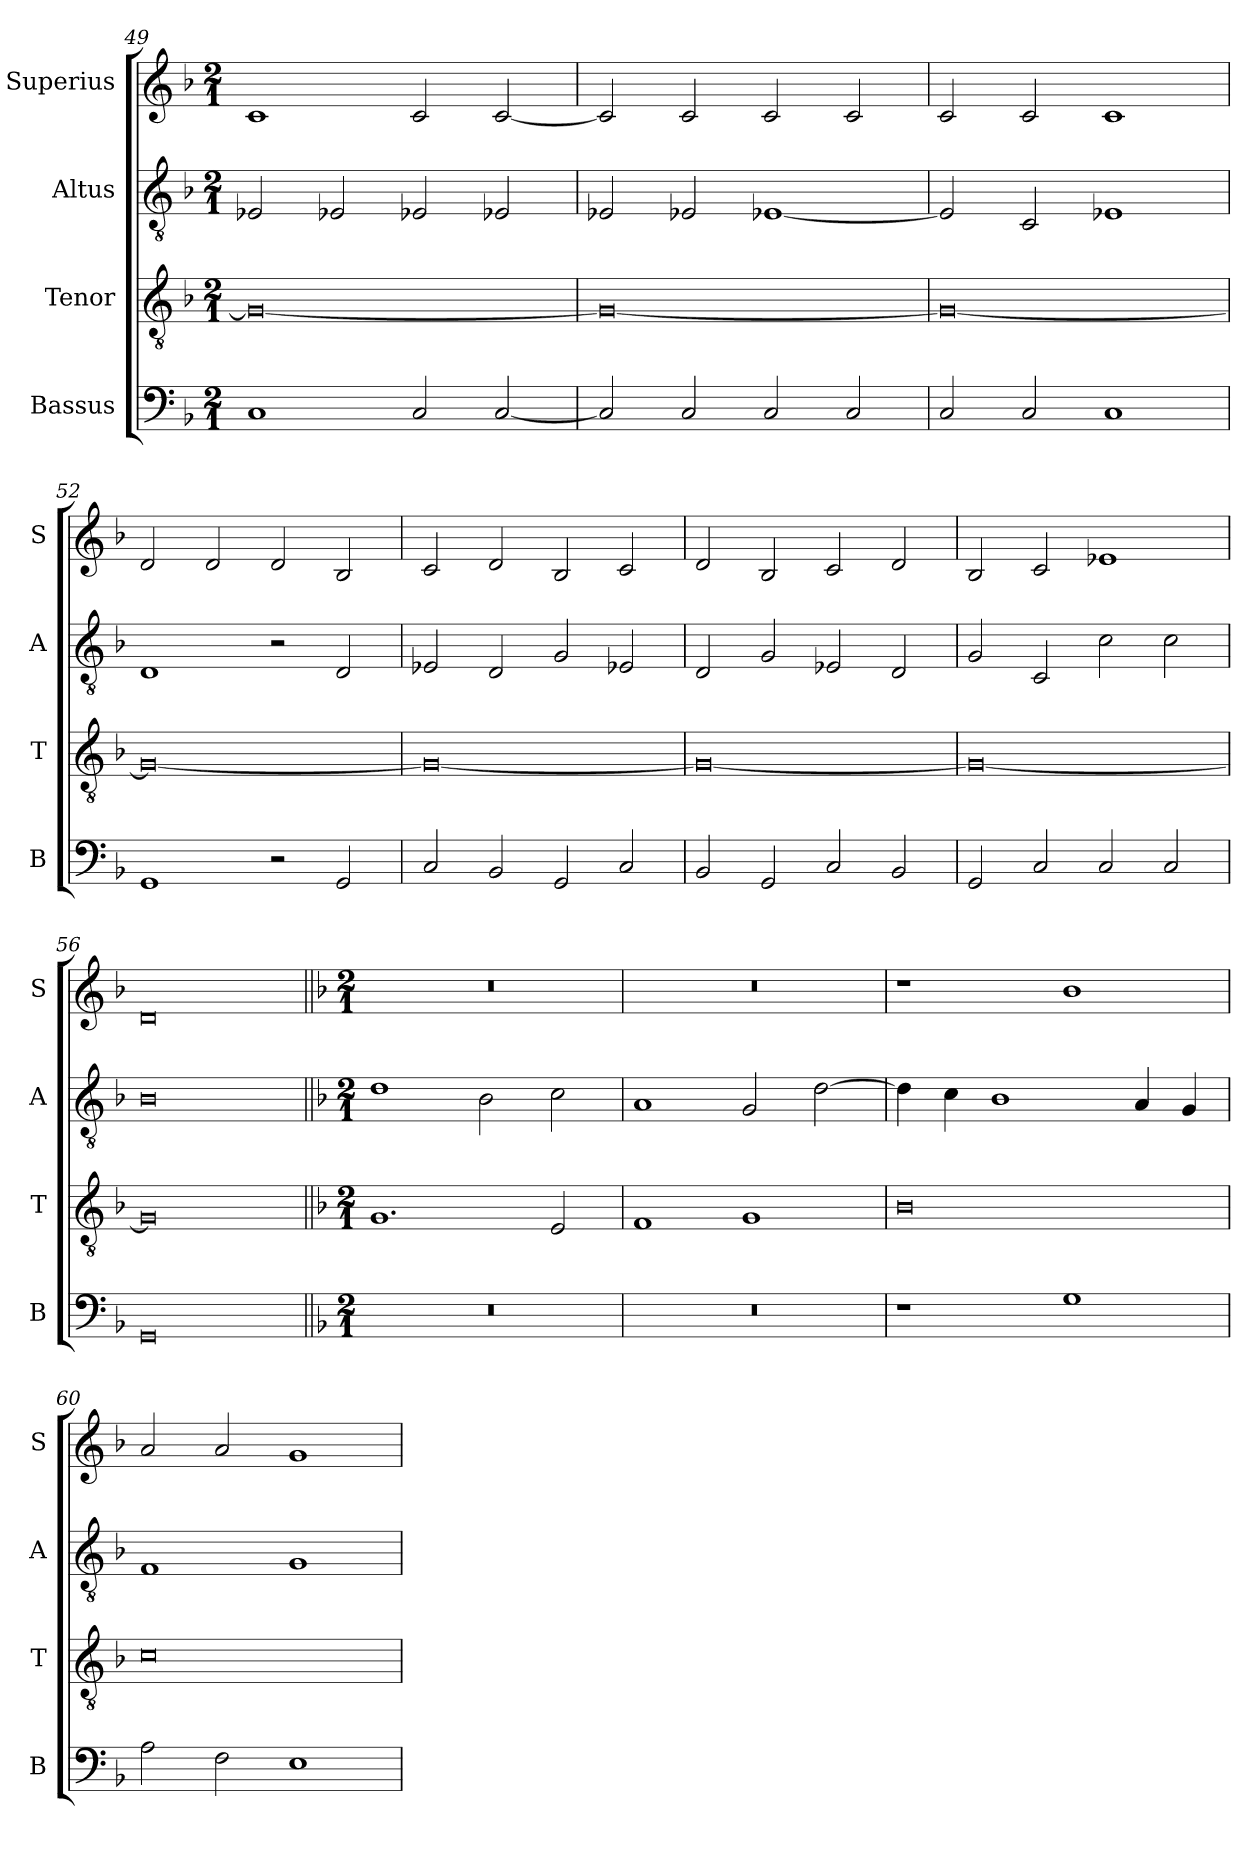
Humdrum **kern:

**kern	**kern	**kern	**kern
*part4	*part3	*part2	*part1
*staff4	*staff3	*staff2	*staff1
*I"Bassus	*I"Tenor	*I"Altus	*I"Superius
*I'B	*I'T	*I'A	*I'S
*clefF4	*clefGv2	*clefGv2	*clefG2
*k[b-]	*k[b-]	*k[b-]	*k[b-]
*M2/1	*M2/1	*M2/1	*M2/1
=49	=49	=49	=49
1C	0G_	2E-X/	1c
.	.	2E-X/	.
2C/	.	2E-X/	2c/
[2C/	.	2E-X/	[2c/
=50	=50	=50	=50
2C/]	0G_	2E-X/	2c/]
2C/	.	2E-X/	2c/
2C/	.	[1E-X	2c/
2C/	.	.	2c/
=51	=51	=51	=51
2C/	0G_	2E-/]	2c/
2C/	.	2C/	2c/
1C	.	1E-X	1c
=52	=52	=52	=52
1GG	0G_	1D	2d/
.	.	.	2d/
2r	.	2r	2d/
2GG/	.	2D/	2B-/
=53	=53	=53	=53
2C/	0G_	2E-X/	2c/
2BB-/	.	2D/	2d/
2GG/	.	2G/	2B-/
2C/	.	2E-X/	2c/
=54	=54	=54	=54
2BB-/	0G_	2D/	2d/
2GG/	.	2G/	2B-/
2C/	.	2E-X/	2c/
2BB-/	.	2D/	2d/
=55	=55	=55	=55
2GG/	0G_	2G/	2B-/
2C/	.	2C/	2c/
2C/	.	2c\	1e-X
2C/	.	2c\	.
=56	=56	=56	=56
0GG	0G]	0B-	0d
!!LO:LB:g=z
=57||	=57||	=57||	=57||
*k[b-]	*k[b-]	*k[b-]	*k[b-]
*M2/1	*M2/1	*M2/1	*M2/1
0r	1.G	1d	0r
.	.	2B-\	.
.	2E/	2c\	.
=58	=58	=58	=58
0r	1F	1A	0r
.	1G	2G/	.
.	.	[2d\	.
=59	=59	=59	=59
1r	0B-	4d\]	1r
.	.	4c\	.
.	.	1B-	.
1G	.	.	1b-
.	.	4A/	.
.	.	4G/	.
=60	=60	=60	=60
2A\	0c	1F	2a/
2F\	.	.	2a/
1E	.	1G	1g
=	=	=	=
*-	*-	*-	*-
